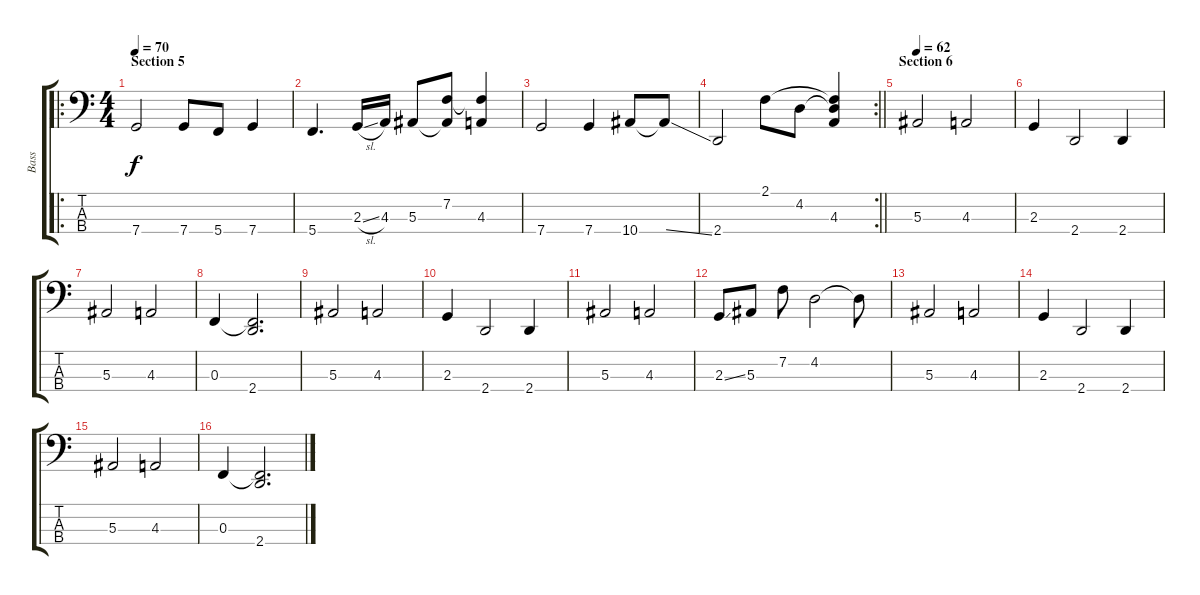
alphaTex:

\track ("Bass" "Bass") {instrument electricbassfinger}
\staff {score tabs}
\tuning (Eb2 Bb1 F1 C1) {hide}
\ro
\ts (4 4)
\section ("" "Section 5")
\tempo 70
\clef f4
\ks c
7.4.2{dy f} 7.4.8 5.4.8 7.4.4 |
5.4.4{d} 2.3{sl}.16 4.3.16 5.3.8 (7.2 5.3{t}).8 (7.2{t} 4.3).4 |
7.4.2 7.4.4 10.4.8 10.4{ss t}.8 |
\rc 2
\barLineRight lightlight
2.4.2 2.1.8 4.2.8 (2.1{t} 4.2{t} 4.3).4 |
\section ("" "Section 6")
\tempo 62
5.3.2 4.3.2 |
2.3.4 2.4.2 2.4.4 |
5.3.2 4.3.2 |
0.3.4 (0.3{t} 2.4).2{d} |
5.3.2 4.3.2 |
2.3.4 2.4.2 2.4.4 |
5.3.2 4.3.2 |
2.3{ss}.8 5.3.8 7.2.8 4.2.2 4.2{t}.8 |
5.3.2 4.3.2 |
2.3.4 2.4.2 2.4.4 |
5.3.2 4.3.2 |
0.3.4 (0.3{t} 2.4).2{d}
